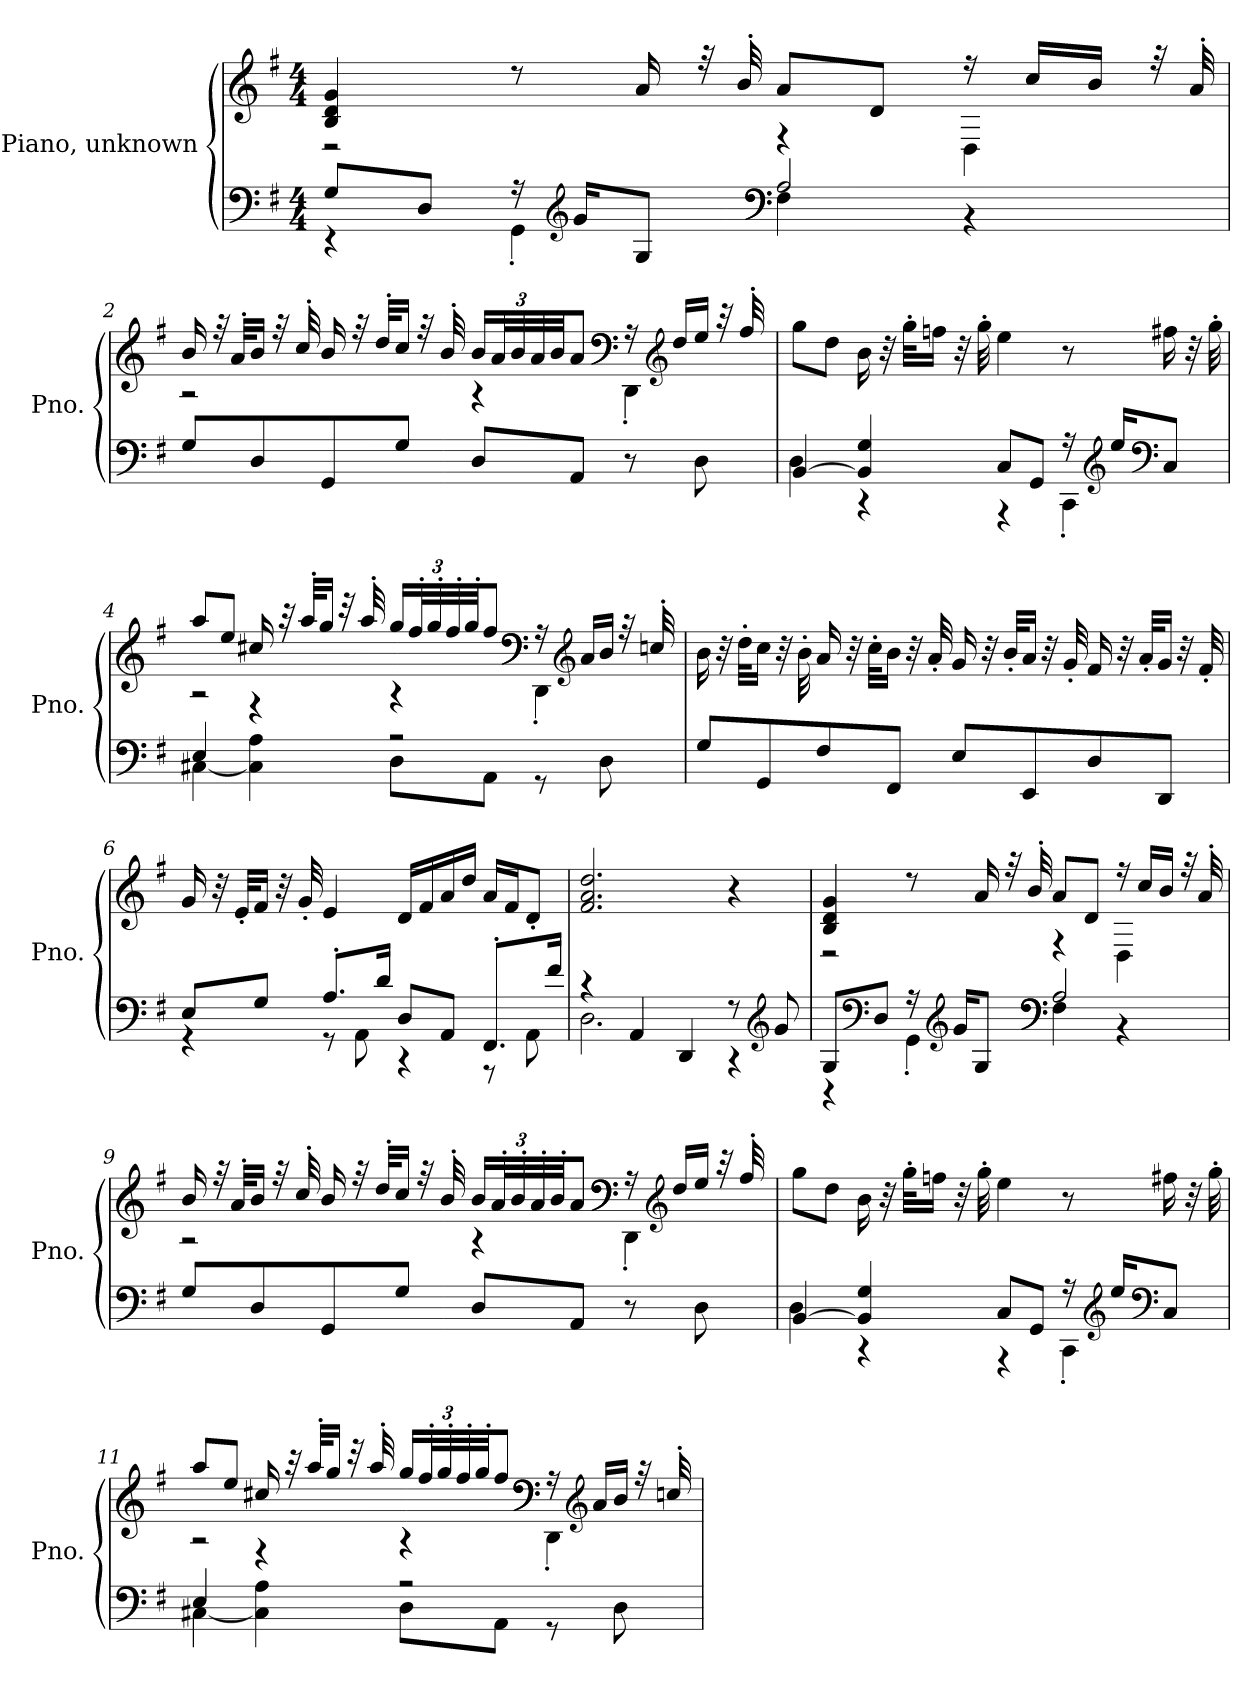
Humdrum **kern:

**kern	**kern
*part1	*part1
*staff2	*staff1
*I"Piano, unknown	*
*I'Pno.	*
*clefF4	*clefG2
*k[f#]	*k[f#]
*M4/4	*M4/4
*MM120	*MM120
=1	=1
*^	*^
8G/L	4r	4B/ 4d/ 4g/	2r
8D/J	.	.	.
16r	4GG'\	8r	.
*clefG2	*	*	*
16g/KL	.	.	.
8G/J	.	16a/	.
.	.	32r	.
.	.	32b'/	.
*clefF4	*	*	*
2A/	4F#\	8a/L	4r
.	.	8d/J	.
.	4r	16r	4D\
.	.	16cc/LL	.
.	.	16b/JJ	.
.	.	32r	.
.	.	32a'/	.
*v	*v	*	*
!!LO:LB:g=z	!!
=2	=2	=2
8G/L	16b/	2r
.	32r	.
.	32a'/KLL	.
8D/	16b/JJ	.
.	32r	.
.	32cc'/	.
8GG/	16b/	.
.	32r	.
.	32dd'/KLL	.
8G/J	16cc/JJ	.
.	32r	.
.	32b'/	.
*	*Xbrackettup	*
8D/L	24b/LL	4r
.	48a/L	.
.	48b/	.
.	48a/	.
.	48b/JJ	.
8AA/J	8a/J	.
*	*clefF4	*
8r	16r	4DD'\
*	*clefG2	*
.	16dd/LL	.
8D\	16ee/JJ	.
.	32r	.
.	32ff#'/	.
*	*v	*v
!!LO:LB:g=z
=3	=3
*^	*
[4BB/	4D\	8gg\L
.	.	8dd\J
4BB/] 4G/	4r	16b\
.	.	32r
.	.	32gg'\KLL
.	.	16ffn\JJ
.	.	32r
.	.	32gg'\
8C/L	4r	4ee\
8GG/J	.	.
16r	4CC'\	8r
*clefG2	*	*
16ee/KL	.	.
*clefF4	*	*
8C/J	.	16ff#X\
.	.	32r
.	.	32gg'\
=4	=4	=4
*	*	*^
4E/	[4C#X\	8aa/L	2r
.	.	8ee/J	.
4r	4C#\] 4A\	16cc#X/	.
.	.	32r	.
.	.	32aa'/KLL	.
.	.	16gg/JJ	.
.	.	32r	.
.	.	32aa'/	.
2r	8D\L	24gg/LL	4r
.	.	48ff#'/L	.
.	.	48gg'/	.
.	.	48ff#'/	.
.	.	48gg'/JJ	.
.	8AA\J	8ff#/J	.
*	*	*clefF4	*
.	8r	16r	4DD'\
*	*	*clefG2	*
.	.	16a/LL	.
.	8D\	16b/JJ	.
.	.	32r	.
.	.	32ccn'/	.
*v	*v	*	*
*	*v	*v
!!LO:LB:g=z
=5	=5
8G/L	16b\
.	32r
.	32dd'\KLL
8GG/	16cc\JJ
.	32r
.	32b'\
8F#/	16a/
.	32r
.	32cc'\KLL
8FF#/J	16b\JJ
.	32r
.	32a'/
8E/L	16g/
.	32r
.	32b'/KLL
8EE/	16a/JJ
.	32r
.	32g'/
8D/	16f#/
.	32r
.	32a'/KLL
8DD/J	16g/JJ
.	32r
.	32f#'/
=6	=6
*^	*
8E/L	4r	16g/
.	.	32r
.	.	32e'/KLL
8G/J	.	16f#/JJ
.	.	32r
.	.	32g'/
8.A'/L	8r	4e/
.	8AA\	.
16d/Jk	.	.
8D/L	4r	16d/LL
.	.	16f#/
8AA/J	.	16a/
.	.	16dd/JJ
8.FF#'/L	8r	16a/LL
.	.	16f#/J
.	8AA\	8d'/J
16f#/Jk	.	.
!!LO:LB:g=z
=7	=7	=7
4r	2.D\	2.f#/ 2.a/ 2.dd/
4AA/	.	.
4DD/	.	.
8r	4r	4r
*clefG2	*	*
8g/	.	.
=8	=8	=8
*	*	*^
8G/L	4r	4B/ 4d/ 4g/	2r
*clefF4	*	*	*
8D/J	.	.	.
16r	4GG'\	8r	.
*clefG2	*	*	*
16g/KL	.	.	.
8G/J	.	16a/	.
.	.	32r	.
.	.	32b'/	.
*clefF4	*	*	*
2A/	4F#\	8a/L	4r
.	.	8d/J	.
.	4r	16r	4D\
.	.	16cc/LL	.
.	.	16b/JJ	.
.	.	32r	.
.	.	32a'/	.
*v	*v	*	*
!!LO:LB:g=z	!!
=9	=9	=9
8G/L	16b/	2r
.	32r	.
.	32a'/KLL	.
8D/	16b/JJ	.
.	32r	.
.	32cc'/	.
8GG/	16b/	.
.	32r	.
.	32dd'/KLL	.
8G/J	16cc/JJ	.
.	32r	.
.	32b'/	.
8D/L	24b/LL	4r
.	48a'/L	.
.	48b'/	.
.	48a'/	.
.	48b'/JJ	.
8AA/J	8a/J	.
*	*clefF4	*
8r	16r	4DD'\
*	*clefG2	*
.	16dd/LL	.
8D\	16ee/JJ	.
.	32r	.
.	32ff#'/	.
*	*v	*v
!!LO:PB:g=z
=10	=10
*^	*
[4BB/	4D\	8gg\L
.	.	8dd\J
4BB/] 4G/	4r	16b\
.	.	32r
.	.	32gg'\KLL
.	.	16ffn\JJ
.	.	32r
.	.	32gg'\
8C/L	4r	4ee\
8GG/J	.	.
16r	4CC'\	8r
*clefG2	*	*
16ee/KL	.	.
*clefF4	*	*
8C/J	.	16ff#X\
.	.	32r
.	.	32gg'\
=11	=11	=11
*	*	*^
4E/	[4C#X\	8aa/L	2r
.	.	8ee/J	.
4r	4C#\] 4A\	16cc#X/	.
.	.	32r	.
.	.	32aa'/KLL	.
.	.	16gg/JJ	.
.	.	32r	.
.	.	32aa'/	.
2r	8D\L	24gg/LL	4r
.	.	48ff#'/L	.
.	.	48gg'/	.
.	.	48ff#'/	.
.	.	48gg'/JJ	.
.	8AA\J	8ff#/J	.
*	*	*clefF4	*
.	8r	16r	4DD'\
*	*	*clefG2	*
.	.	16a/LL	.
.	8D\	16b/JJ	.
.	.	32r	.
.	.	32ccn'/	.
*v	*v	*	*
*	*v	*v
=	=
*-	*-
